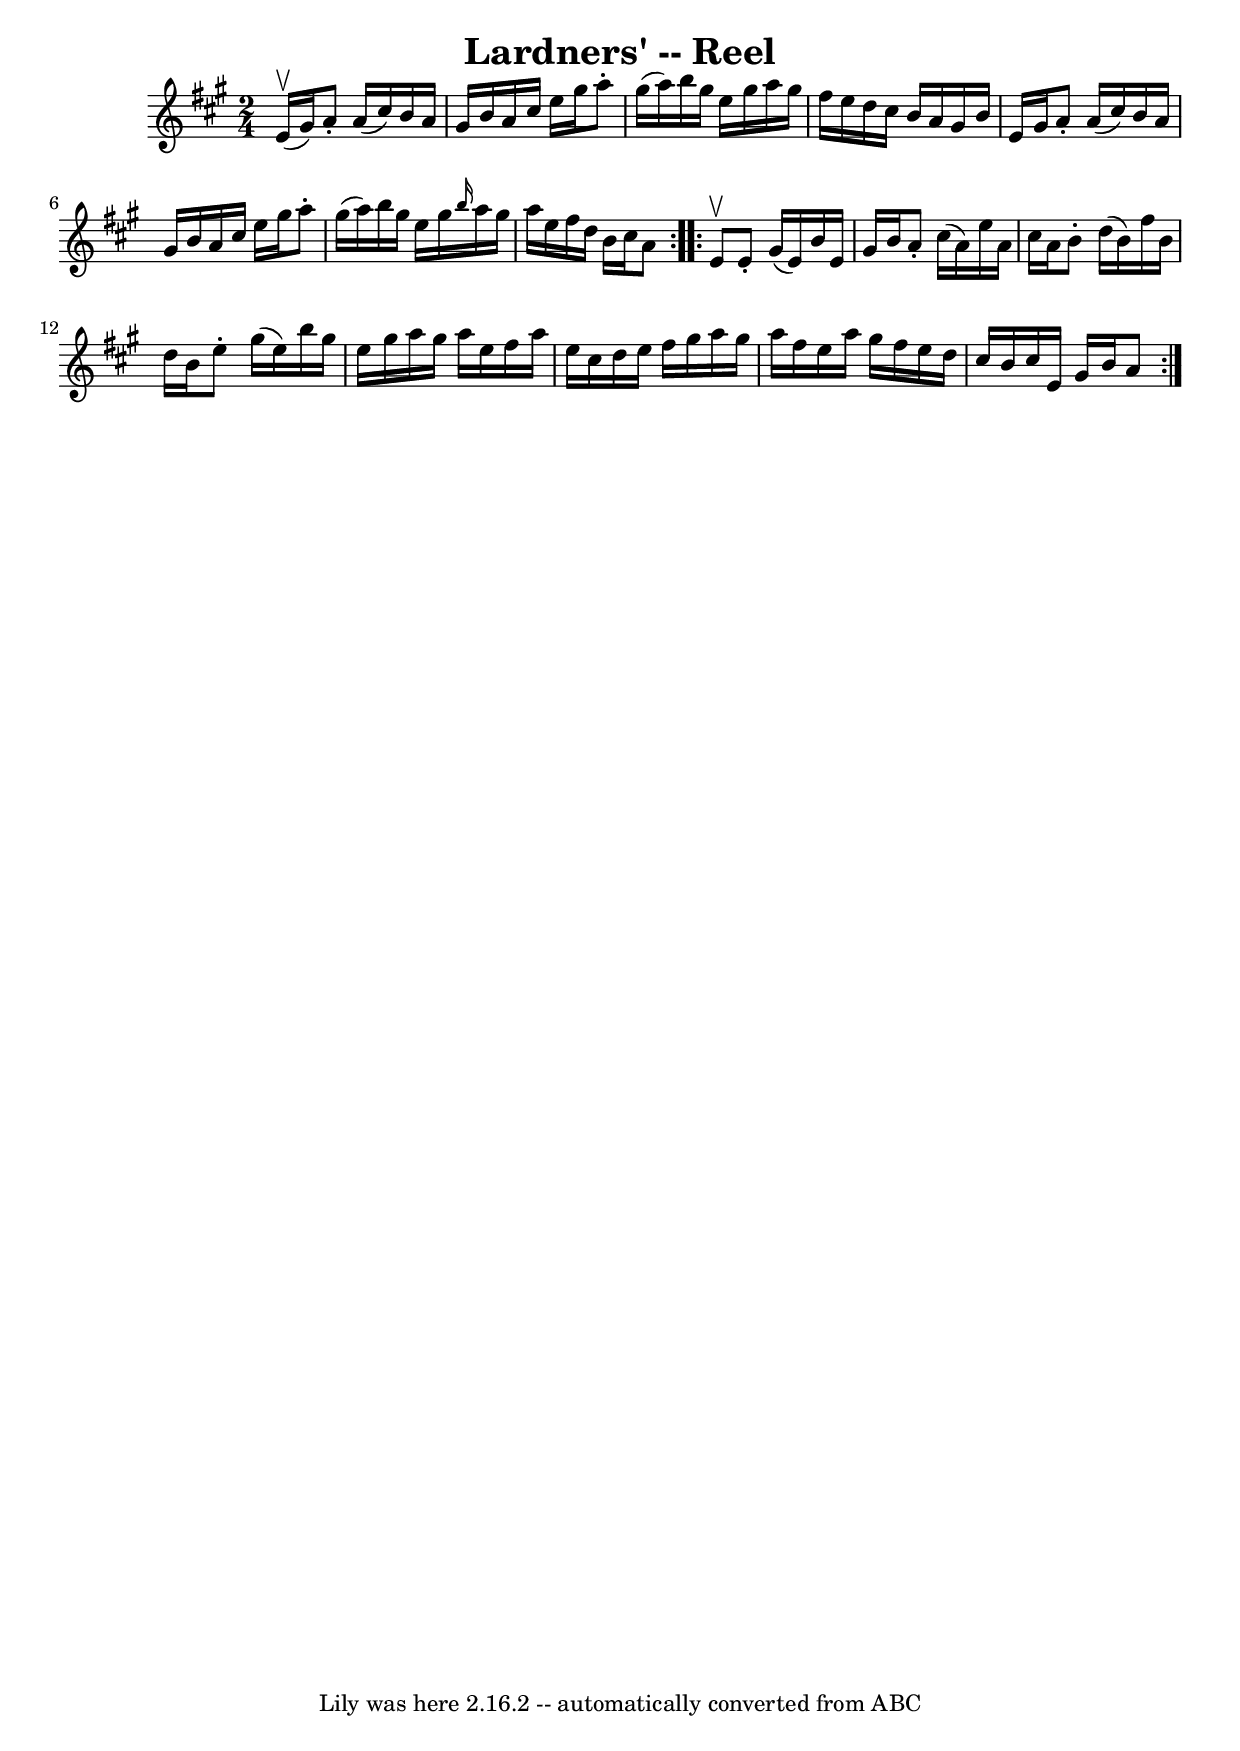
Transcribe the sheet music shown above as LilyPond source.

\version "2.7.40"
\include "Mammoth.ily"
\header {
	book = "Ryan's Mammoth Collection"
	crossRefNumber = "1"
	footnotes = "\\\\144"
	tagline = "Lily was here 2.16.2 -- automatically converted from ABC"
	title = "Lardners' -- Reel"
}
voicedefault =  {
\set Score.defaultBarType = "empty"

\repeat volta 2 {
\time 2/4 \key a \major e'16^\upbow(gis'16) |
 a'8 -. a'16 
(cis''16) b'16 a'16 gis'16 b'16    |
 a'16 cis''16  
 e''16 gis''16 a''8 -. gis''16 (a''16)   |
 b''16    
gis''16 e''16 gis''16 a''16 gis''16 fis''16 e''16    |
 
 d''16 cis''16 b'16 a'16 gis'16 b'16 e'16 gis'16    
|
 a'8 -. a'16 (cis''16) b'16 a'16 gis'16 b'16    
|
 a'16 cis''16 e''16 gis''16 a''8 -. gis''16 (a''16  
-)   |
 b''16 gis''16 e''16 gis''16  \grace { b''16  }   
a''16 gis''16 a''16 e''16    |
 fis''16 d''16 b'16    
cis''16 a'8  } \repeat volta 2 { e'8^\upbow |
 e'8 -.   
gis'16 (e'16) b'16 e'16 gis'16 b'16    |
 a'8 -.   
cis''16 (a'16) e''16 a'16 cis''16 a'16    |
 b'8 -.   
d''16 (b'16) fis''16 b'16 d''16 b'16    |
 e''8 -.   
gis''16 (e''16) b''16 gis''16 e''16 gis''16    |
     
a''16 gis''16 a''16 e''16 fis''16 a''16 e''16 cis''16    
|
 d''16 e''16 fis''16 gis''16 a''16 gis''16 a''16    
fis''16    |
 e''16 a''16 gis''16 fis''16 e''16 d''16    
cis''16 b'16    |
 cis''16 e'16 gis'16 b'16 a'8  }   
}

\score{
    <<

	\context Staff="default"
	{
	    \voicedefault 
	}

    >>
	\layout {
	}
	\midi {}
}
